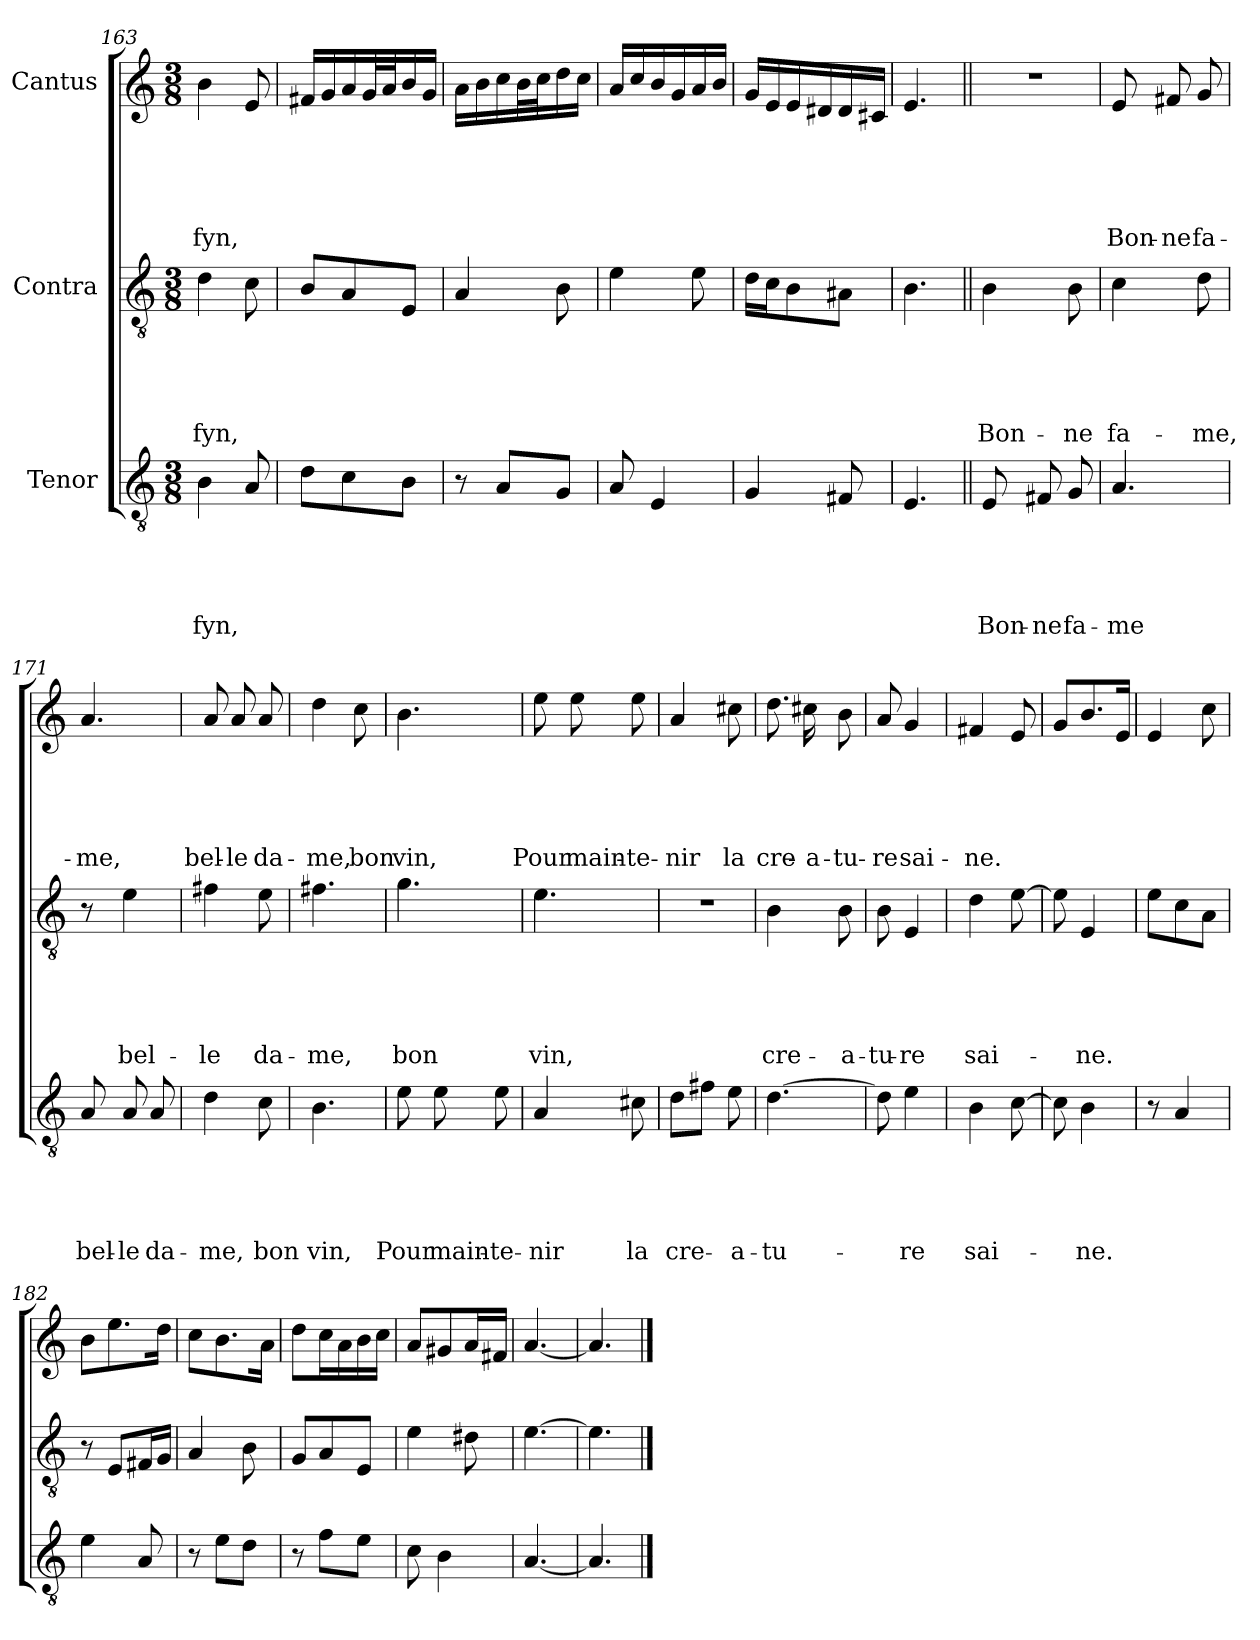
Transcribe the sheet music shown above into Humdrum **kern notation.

**kern	**text	**text	**text	**text	**text	**kern	**text	**text	**text	**text	**text	**kern	**text	**text	**text	**text	**text
*part3	*part3	*part3	*part3	*part3	*part3	*part2	*part2	*part2	*part2	*part2	*part2	*part1	*part1	*part1	*part1	*part1	*part1
*staff3	*staff3	*staff3	*staff3	*staff3	*staff3	*staff2	*staff2	*staff2	*staff2	*staff2	*staff2	*staff1	*staff1	*staff1	*staff1	*staff1	*staff1
*I"Tenor	*	*	*	*	*	*I"Contra	*	*	*	*	*	*I"Cantus	*	*	*	*	*
*clefGv2	*	*	*	*	*	*clefGv2	*	*	*	*	*	*clefG2	*	*	*	*	*
*k[]	*	*	*	*	*	*k[]	*	*	*	*	*	*k[]	*	*	*	*	*
*C:	*	*	*	*	*	*C:	*	*	*	*	*	*C:	*	*	*	*	*
*M3/8	*	*	*	*	*	*M3/8	*	*	*	*	*	*M3/8	*	*	*	*	*
=163	=163	=163	=163	=163	=163	=163	=163	=163	=163	=163	=163	=163	=163	=163	=163	=163	=163
!	!	!	!	!	!LO:LY:b	!	!	!	!	!	!LO:LY:b	!	!	!	!	!	!LO:LY:b
4B\	.	.	.	.	fyn,	4d\	.	.	.	.	fyn,	4b\	.	.	.	.	fyn,
8A/	.	.	.	.	.	8c\	.	.	.	.	.	8e/	.	.	.	.	.
=164	=164	=164	=164	=164	=164	=164	=164	=164	=164	=164	=164	=164	=164	=164	=164	=164	=164
8d\L	.	.	.	.	.	8B/L	.	.	.	.	.	16f#X/LL	.	.	.	.	.
.	.	.	.	.	.	.	.	.	.	.	.	16g/	.	.	.	.	.
8c\	.	.	.	.	.	8A/	.	.	.	.	.	16a/	.	.	.	.	.
.	.	.	.	.	.	.	.	.	.	.	.	32g/L	.	.	.	.	.
.	.	.	.	.	.	.	.	.	.	.	.	32a/J	.	.	.	.	.
8B\J	.	.	.	.	.	8E/J	.	.	.	.	.	16b/	.	.	.	.	.
.	.	.	.	.	.	.	.	.	.	.	.	16g/JJ	.	.	.	.	.
=165	=165	=165	=165	=165	=165	=165	=165	=165	=165	=165	=165	=165	=165	=165	=165	=165	=165
8r	.	.	.	.	.	4A/	.	.	.	.	.	16a\LL	.	.	.	.	.
.	.	.	.	.	.	.	.	.	.	.	.	16b\	.	.	.	.	.
8A/L	.	.	.	.	.	.	.	.	.	.	.	16cc\	.	.	.	.	.
.	.	.	.	.	.	.	.	.	.	.	.	32b\L	.	.	.	.	.
.	.	.	.	.	.	.	.	.	.	.	.	32cc\J	.	.	.	.	.
8G/J	.	.	.	.	.	8B\	.	.	.	.	.	16dd\	.	.	.	.	.
.	.	.	.	.	.	.	.	.	.	.	.	16cc\JJ	.	.	.	.	.
!!LO:LB:g=z
=166	=166	=166	=166	=166	=166	=166	=166	=166	=166	=166	=166	=166	=166	=166	=166	=166	=166
8A/	.	.	.	.	.	4e\	.	.	.	.	.	16a/LL	.	.	.	.	.
.	.	.	.	.	.	.	.	.	.	.	.	16cc/	.	.	.	.	.
4E/	.	.	.	.	.	.	.	.	.	.	.	16b/	.	.	.	.	.
.	.	.	.	.	.	.	.	.	.	.	.	16g/	.	.	.	.	.
.	.	.	.	.	.	8e\	.	.	.	.	.	16a/	.	.	.	.	.
.	.	.	.	.	.	.	.	.	.	.	.	16b/JJ	.	.	.	.	.
=167	=167	=167	=167	=167	=167	=167	=167	=167	=167	=167	=167	=167	=167	=167	=167	=167	=167
4G/	.	.	.	.	.	16d\LL	.	.	.	.	.	16g/LL	.	.	.	.	.
.	.	.	.	.	.	16c\J	.	.	.	.	.	16e/	.	.	.	.	.
.	.	.	.	.	.	8B\	.	.	.	.	.	16e/	.	.	.	.	.
.	.	.	.	.	.	.	.	.	.	.	.	16d#X/	.	.	.	.	.
8F#X/	.	.	.	.	.	8A#X\J	.	.	.	.	.	16d#/	.	.	.	.	.
.	.	.	.	.	.	.	.	.	.	.	.	16c#X/JJ	.	.	.	.	.
=168	=168	=168	=168	=168	=168	=168	=168	=168	=168	=168	=168	=168	=168	=168	=168	=168	=168
4.E/	.	.	.	.	.	4.B\	.	.	.	.	.	4.e/	.	.	.	.	.
=169||	=169||	=169||	=169||	=169||	=169||	=169||	=169||	=169||	=169||	=169||	=169||	=169||	=169||	=169||	=169||	=169||	=169||
!	!	!	!	!	!LO:LY:b	!	!	!	!	!	!LO:LY:b	!	!	!	!	!	!
8E/	.	.	.	.	Bon-	4B\	.	.	.	.	Bon-	4.r	.	.	.	.	.
!	!	!	!	!	!LO:LY:b	!	!	!	!	!	!	!	!	!	!	!	!
8F#X/	.	.	.	.	-ne	.	.	.	.	.	.	.	.	.	.	.	.
!	!	!	!	!	!LO:LY:b	!	!	!	!	!	!LO:LY:b	!	!	!	!	!	!
8G/	.	.	.	.	fa-	8B\	.	.	.	.	-ne	.	.	.	.	.	.
=170	=170	=170	=170	=170	=170	=170	=170	=170	=170	=170	=170	=170	=170	=170	=170	=170	=170
!	!	!	!	!	!LO:LY:b	!	!	!	!	!	!LO:LY:b	!	!	!	!	!	!LO:LY:b
4.A/	.	.	.	.	-me	4c\	.	.	.	.	fa-	8e/	.	.	.	.	Bon-
!	!	!	!	!	!	!	!	!	!	!	!	!	!	!	!	!	!LO:LY:b
.	.	.	.	.	.	.	.	.	.	.	.	8f#X/	.	.	.	.	-ne
!	!	!	!	!	!	!	!	!	!	!	!LO:LY:b	!	!	!	!	!	!LO:LY:b
.	.	.	.	.	.	8d\	.	.	.	.	-me,	8g/	.	.	.	.	fa-
=171	=171	=171	=171	=171	=171	=171	=171	=171	=171	=171	=171	=171	=171	=171	=171	=171	=171
!	!	!	!	!	!LO:LY:b	!	!	!	!	!	!	!	!	!	!	!	!LO:LY:b
8A/	.	.	.	.	bel-	8r	.	.	.	.	.	4.a/	.	.	.	.	-me,
!	!	!	!	!	!LO:LY:b	!	!	!	!	!	!LO:LY:b	!	!	!	!	!	!
8A/	.	.	.	.	-le	4e\	.	.	.	.	bel-	.	.	.	.	.	.
!	!	!	!	!	!LO:LY:b	!	!	!	!	!	!	!	!	!	!	!	!
8A/	.	.	.	.	da-	.	.	.	.	.	.	.	.	.	.	.	.
=172	=172	=172	=172	=172	=172	=172	=172	=172	=172	=172	=172	=172	=172	=172	=172	=172	=172
!	!	!	!	!	!LO:LY:b	!	!	!	!	!	!LO:LY:b	!	!	!	!	!	!LO:LY:b
4d\	.	.	.	.	-me,	4f#X\	.	.	.	.	-le	8a/	.	.	.	.	bel-
!	!	!	!	!	!	!	!	!	!	!	!	!	!	!	!	!	!LO:LY:b
.	.	.	.	.	.	.	.	.	.	.	.	8a/	.	.	.	.	-le
!	!	!	!	!	!LO:LY:b	!	!	!	!	!	!LO:LY:b	!	!	!	!	!	!LO:LY:b
8c\	.	.	.	.	bon	8e\	.	.	.	.	da-	8a/	.	.	.	.	da-
!!LO:LB:g=z
=173	=173	=173	=173	=173	=173	=173	=173	=173	=173	=173	=173	=173	=173	=173	=173	=173	=173
!	!	!	!	!	!LO:LY:b	!	!	!	!	!	!LO:LY:b	!	!	!	!	!	!LO:LY:b
4.B\	.	.	.	.	vin,	4.f#X\	.	.	.	.	-me,	4dd\	.	.	.	.	-me,
!	!	!	!	!	!	!	!	!	!	!	!	!	!	!	!	!	!LO:LY:b
.	.	.	.	.	.	.	.	.	.	.	.	8cc\	.	.	.	.	bon
=174	=174	=174	=174	=174	=174	=174	=174	=174	=174	=174	=174	=174	=174	=174	=174	=174	=174
!	!	!	!	!	!LO:LY:b	!	!	!	!	!	!LO:LY:b	!	!	!	!	!	!LO:LY:b
8e\	.	.	.	.	Pour	4.g\	.	.	.	.	bon	4.b\	.	.	.	.	vin,
!	!	!	!	!	!LO:LY:b	!	!	!	!	!	!	!	!	!	!	!	!
8e\	.	.	.	.	main-	.	.	.	.	.	.	.	.	.	.	.	.
!	!	!	!	!	!LO:LY:b	!	!	!	!	!	!	!	!	!	!	!	!
8e\	.	.	.	.	-te-	.	.	.	.	.	.	.	.	.	.	.	.
=175	=175	=175	=175	=175	=175	=175	=175	=175	=175	=175	=175	=175	=175	=175	=175	=175	=175
!	!	!	!	!	!LO:LY:b	!	!	!	!	!	!LO:LY:b	!	!	!	!	!	!LO:LY:b
4A/	.	.	.	.	-nir	4.e\	.	.	.	.	vin,	8ee\	.	.	.	.	Pour
!	!	!	!	!	!	!	!	!	!	!	!	!	!	!	!	!	!LO:LY:b
.	.	.	.	.	.	.	.	.	.	.	.	8ee\	.	.	.	.	main-
!	!	!	!	!	!LO:LY:b	!	!	!	!	!	!	!	!	!	!	!	!LO:LY:b
8c#X\	.	.	.	.	la	.	.	.	.	.	.	8ee\	.	.	.	.	-te-
=176	=176	=176	=176	=176	=176	=176	=176	=176	=176	=176	=176	=176	=176	=176	=176	=176	=176
!	!	!	!	!	!LO:LY:b	!	!	!	!	!	!	!	!	!	!	!	!LO:LY:b
8d\L	.	.	.	.	cre-	4.r	.	.	.	.	.	4a/	.	.	.	.	-nir
8f#X\J	.	.	.	.	.	.	.	.	.	.	.	.	.	.	.	.	.
!	!	!	!	!	!LO:LY:b	!	!	!	!	!	!	!	!	!	!	!	!LO:LY:b
8e\	.	.	.	.	-a-	.	.	.	.	.	.	8cc#X\	.	.	.	.	la
=177	=177	=177	=177	=177	=177	=177	=177	=177	=177	=177	=177	=177	=177	=177	=177	=177	=177
!	!	!	!	!	!LO:LY:b	!	!	!	!	!	!LO:LY:b	!	!	!	!	!	!LO:LY:b
[4.d\	.	.	.	.	-tu-	4B\	.	.	.	.	cre-	8.dd\	.	.	.	.	cre-
!	!	!	!	!	!	!	!	!	!	!	!	!	!	!	!	!	!LO:LY:b
.	.	.	.	.	.	.	.	.	.	.	.	16cc#X\	.	.	.	.	-a-
!	!	!	!	!	!	!	!	!	!	!	!LO:LY:b	!	!	!	!	!	!LO:LY:b
.	.	.	.	.	.	8B\	.	.	.	.	-a-	8b\	.	.	.	.	-tu-
=178	=178	=178	=178	=178	=178	=178	=178	=178	=178	=178	=178	=178	=178	=178	=178	=178	=178
!	!	!	!	!	!	!	!	!	!	!	!LO:LY:b	!	!	!	!	!	!LO:LY:b
8d\]	.	.	.	.	.	8B\	.	.	.	.	-tu-	8a/	.	.	.	.	-re
!	!	!	!	!	!LO:LY:b	!	!	!	!	!	!LO:LY:b	!	!	!	!	!	!LO:LY:b
4e\	.	.	.	.	-re	4E/	.	.	.	.	-re	4g/	.	.	.	.	sai-
=179	=179	=179	=179	=179	=179	=179	=179	=179	=179	=179	=179	=179	=179	=179	=179	=179	=179
!	!	!	!	!	!LO:LY:b	!	!	!	!	!	!LO:LY:b	!	!	!	!	!	!LO:LY:b
4B\	.	.	.	.	sai-	4d\	.	.	.	.	sai-	4f#X/	.	.	.	.	-ne.
[8c\	.	.	.	.	.	[8e\	.	.	.	.	.	8e/	.	.	.	.	.
!!LO:LB:g=z
=180	=180	=180	=180	=180	=180	=180	=180	=180	=180	=180	=180	=180	=180	=180	=180	=180	=180
8c\]	.	.	.	.	.	8e\]	.	.	.	.	.	8g/L	.	.	.	.	.
!	!	!	!	!	!LO:LY:b	!	!	!	!	!	!LO:LY:b	!	!	!	!	!	!
4B\	.	.	.	.	-ne.	4E/	.	.	.	.	-ne.	8.b/	.	.	.	.	.
.	.	.	.	.	.	.	.	.	.	.	.	16e/Jk	.	.	.	.	.
=181	=181	=181	=181	=181	=181	=181	=181	=181	=181	=181	=181	=181	=181	=181	=181	=181	=181
8r	.	.	.	.	.	8e\L	.	.	.	.	.	4e/	.	.	.	.	.
4A/	.	.	.	.	.	8c\	.	.	.	.	.	.	.	.	.	.	.
.	.	.	.	.	.	8A\J	.	.	.	.	.	8cc\	.	.	.	.	.
=182	=182	=182	=182	=182	=182	=182	=182	=182	=182	=182	=182	=182	=182	=182	=182	=182	=182
4e\	.	.	.	.	.	8r	.	.	.	.	.	8b\L	.	.	.	.	.
.	.	.	.	.	.	8E/L	.	.	.	.	.	8.ee\	.	.	.	.	.
8A/	.	.	.	.	.	16F#X/L	.	.	.	.	.	.	.	.	.	.	.
.	.	.	.	.	.	16G/JJ	.	.	.	.	.	16dd\Jk	.	.	.	.	.
=183	=183	=183	=183	=183	=183	=183	=183	=183	=183	=183	=183	=183	=183	=183	=183	=183	=183
8r	.	.	.	.	.	4A/	.	.	.	.	.	8cc\L	.	.	.	.	.
8e\L	.	.	.	.	.	.	.	.	.	.	.	8.b\	.	.	.	.	.
8d\J	.	.	.	.	.	8B\	.	.	.	.	.	.	.	.	.	.	.
.	.	.	.	.	.	.	.	.	.	.	.	16a\Jk	.	.	.	.	.
=184	=184	=184	=184	=184	=184	=184	=184	=184	=184	=184	=184	=184	=184	=184	=184	=184	=184
8r	.	.	.	.	.	8G/L	.	.	.	.	.	8dd\L	.	.	.	.	.
8f\L	.	.	.	.	.	8A/	.	.	.	.	.	16cc\L	.	.	.	.	.
.	.	.	.	.	.	.	.	.	.	.	.	16a\	.	.	.	.	.
8e\J	.	.	.	.	.	8E/J	.	.	.	.	.	16b\	.	.	.	.	.
.	.	.	.	.	.	.	.	.	.	.	.	16cc\JJ	.	.	.	.	.
=185	=185	=185	=185	=185	=185	=185	=185	=185	=185	=185	=185	=185	=185	=185	=185	=185	=185
8c\	.	.	.	.	.	4e\	.	.	.	.	.	8a/L	.	.	.	.	.
4B\	.	.	.	.	.	.	.	.	.	.	.	8g#X/	.	.	.	.	.
.	.	.	.	.	.	8d#X\	.	.	.	.	.	16a/L	.	.	.	.	.
.	.	.	.	.	.	.	.	.	.	.	.	16f#X/JJ	.	.	.	.	.
=186	=186	=186	=186	=186	=186	=186	=186	=186	=186	=186	=186	=186	=186	=186	=186	=186	=186
[4.A/	.	.	.	.	.	[4.e\	.	.	.	.	.	[4.a/	.	.	.	.	.
=187	=187	=187	=187	=187	=187	=187	=187	=187	=187	=187	=187	=187	=187	=187	=187	=187	=187
4.A/]	.	.	.	.	.	4.e\]	.	.	.	.	.	4.a/]	.	.	.	.	.
==	==	==	==	==	==	==	==	==	==	==	==	==	==	==	==	==	==
*-	*-	*-	*-	*-	*-	*-	*-	*-	*-	*-	*-	*-	*-	*-	*-	*-	*-
